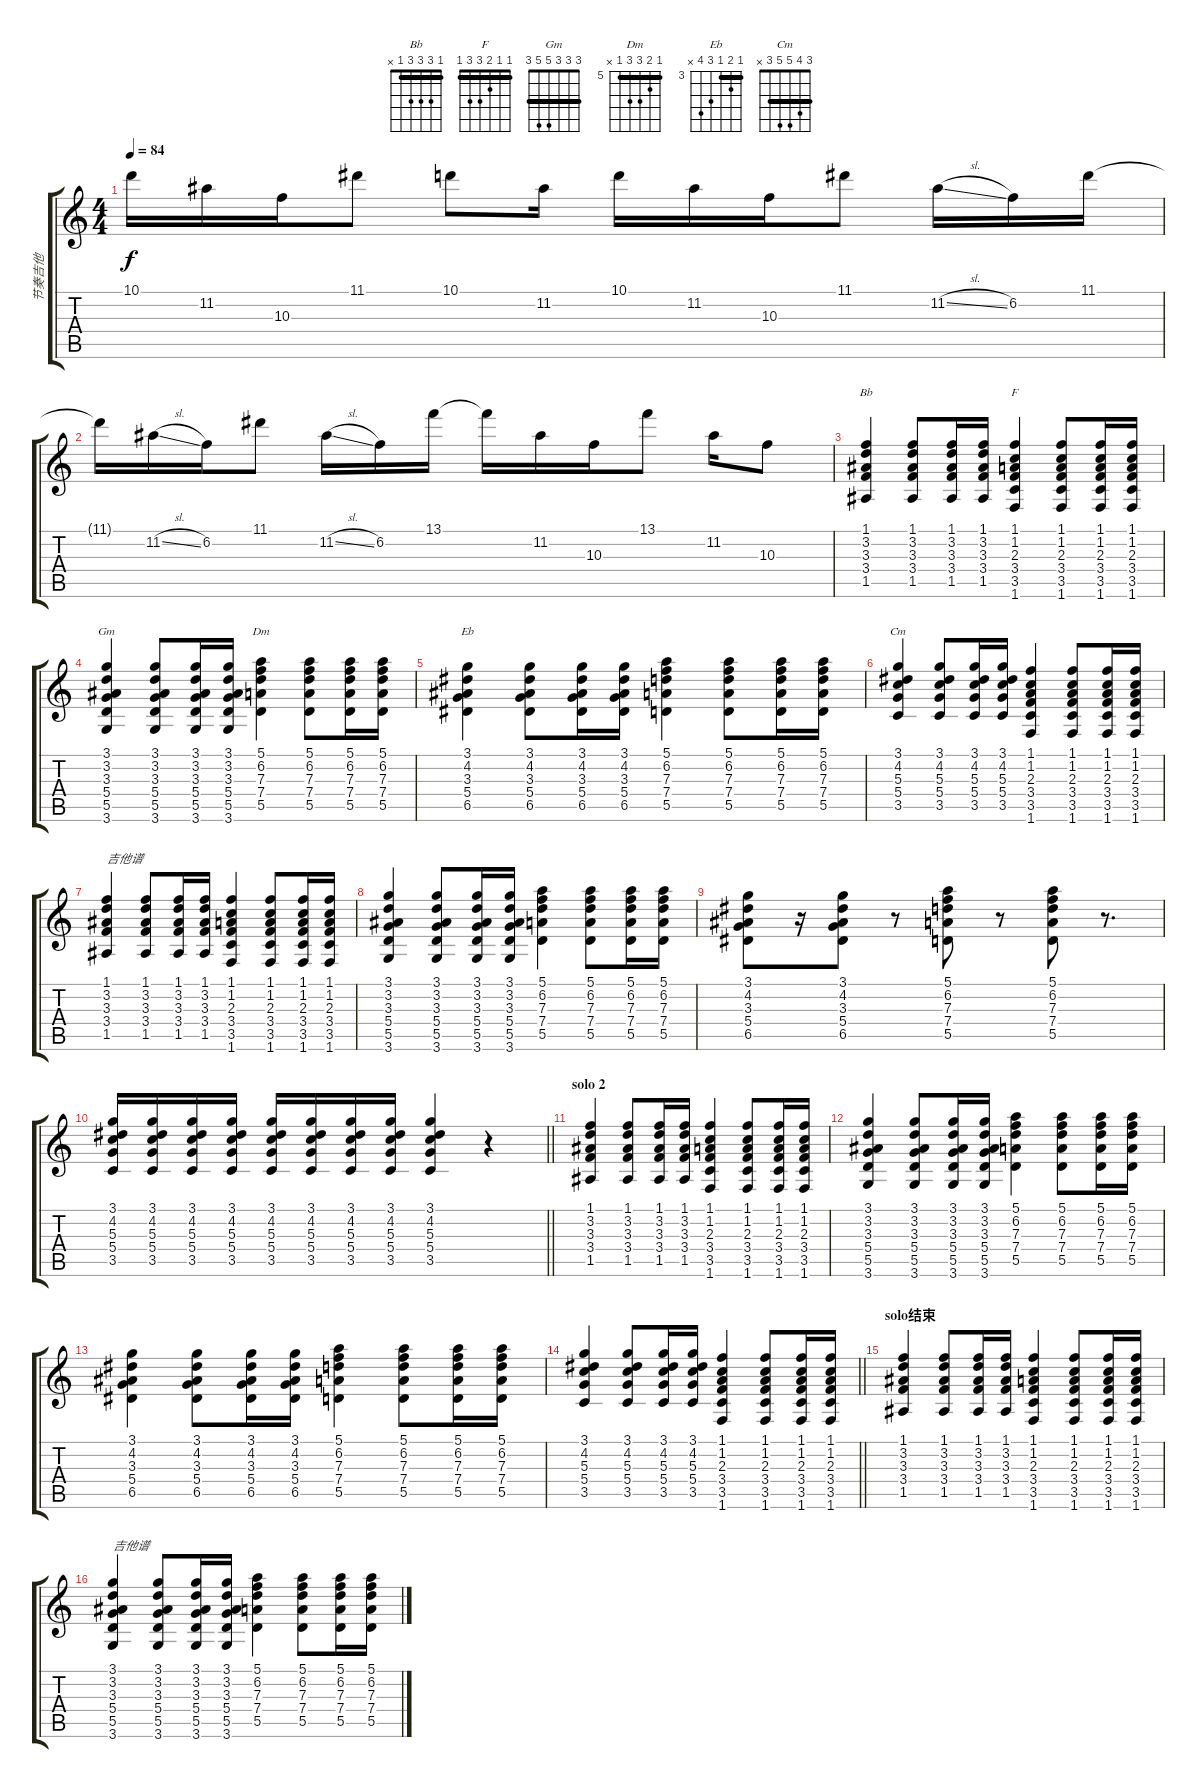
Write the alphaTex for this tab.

\track ("节奏吉他" "节奏吉他") {instrument acousticguitarsteel}
\staff {score tabs}
\tuning (E4 B3 G3 D3 A2 E2) {hide}
\chord ("Bb" 1 3 3 3 1 x) {barre 1}
\chord ("F" 1 1 2 3 3 1) {barre 1}
\chord ("Gm" 3 3 3 5 5 3) {barre 3}
\chord ("Dm" 5 6 7 7 5 x) {firstfret 5 barre 5}
\chord ("Eb" 3 4 3 5 6 x) {firstfret 3 barre 3}
\chord ("Cm" 3 4 5 5 3 x) {barre 3}
\ts (4 4)
\tempo 84
\clef g2
\ks c
10.1.16{dy f} 11.2.16 10.3.16 11.1.8 10.1.8 11.2.16 10.1.16 11.2.16 10.3.16 11.1.8 11.2{sl}.16 6.2.16 11.1.16 |
11.1{t}.16 11.2{sl}.16 6.2.16 11.1.8 11.2{sl}.16 6.2.16 13.1.16 13.1{t}.16 11.2.16 10.3.16 13.1.8 11.2.16 10.3.8 |
(1.1 3.2 3.3 3.4 1.5).4{ch "Bb" volume 10} (1.1 3.2 3.3 3.4 1.5).8 (1.1 3.2 3.3 3.4 1.5).16 (1.1 3.2 3.3 3.4 1.5).16 (1.1 1.2 2.3 3.4 3.5 1.6).4{ch "F"} (1.1 1.2 2.3 3.4 3.5 1.6).8 (1.1 1.2 2.3 3.4 3.5 1.6).16 (1.1 1.2 2.3 3.4 3.5 1.6).16 |
(3.1 3.2 3.3 5.4 5.5 3.6).4{ch "Gm"} (3.1 3.2 3.3 5.4 5.5 3.6).8 (3.1 3.2 3.3 5.4 5.5 3.6).16 (3.1 3.2 3.3 5.4 5.5 3.6).16 (5.1 6.2 7.3 7.4 5.5).4{ch "Dm"} (5.1 6.2 7.3 7.4 5.5).8 (5.1 6.2 7.3 7.4 5.5).16 (5.1 6.2 7.3 7.4 5.5).16 |
(3.1 4.2 3.3 5.4 6.5).4{ch "Eb"} (3.1 4.2 3.3 5.4 6.5).8 (3.1 4.2 3.3 5.4 6.5).16 (3.1 4.2 3.3 5.4 6.5).16 (5.1 6.2 7.3 7.4 5.5).4 (5.1 6.2 7.3 7.4 5.5).8 (5.1 6.2 7.3 7.4 5.5).16 (5.1 6.2 7.3 7.4 5.5).16 |
(3.1 4.2 5.3 5.4 3.5).4{ch "Cm"} (3.1 4.2 5.3 5.4 3.5).8 (3.1 4.2 5.3 5.4 3.5).16 (3.1 4.2 5.3 5.4 3.5).16 (1.1 1.2 2.3 3.4 3.5 1.6).4 (1.1 1.2 2.3 3.4 3.5 1.6).8 (1.1 1.2 2.3 3.4 3.5 1.6).16 (1.1 1.2 2.3 3.4 3.5 1.6).16 |
(1.1 3.2 3.3 3.4 1.5).4{txt "吉他谱"} (1.1 3.2 3.3 3.4 1.5).8 (1.1 3.2 3.3 3.4 1.5).16 (1.1 3.2 3.3 3.4 1.5).16 (1.1 1.2 2.3 3.4 3.5 1.6).4 (1.1 1.2 2.3 3.4 3.5 1.6).8 (1.1 1.2 2.3 3.4 3.5 1.6).16 (1.1 1.2 2.3 3.4 3.5 1.6).16 |
(3.1 3.2 3.3 5.4 5.5 3.6).4 (3.1 3.2 3.3 5.4 5.5 3.6).8 (3.1 3.2 3.3 5.4 5.5 3.6).16 (3.1 3.2 3.3 5.4 5.5 3.6).16 (5.1 6.2 7.3 7.4 5.5).4 (5.1 6.2 7.3 7.4 5.5).8 (5.1 6.2 7.3 7.4 5.5).16 (5.1 6.2 7.3 7.4 5.5).16 |
(3.1 4.2 3.3 5.4 6.5).8 r.16 (3.1 4.2 3.3 5.4 6.5).8 r.8 (5.1 6.2 7.3 7.4 5.5).8 r.8 (5.1 6.2 7.3 7.4 5.5).8 r.8{d} |
\barLineRight lightlight
(3.1 4.2 5.3 5.4 3.5).16 (3.1 4.2 5.3 5.4 3.5).16 (3.1 4.2 5.3 5.4 3.5).16 (3.1 4.2 5.3 5.4 3.5).16 (3.1 4.2 5.3 5.4 3.5).16 (3.1 4.2 5.3 5.4 3.5).16 (3.1 4.2 5.3 5.4 3.5).16 (3.1 4.2 5.3 5.4 3.5).16 (3.1 4.2 5.3 5.4 3.5).4 r.4 |
\section ("" "solo 2")
(1.1 3.2 3.3 3.4 1.5).4 (1.1 3.2 3.3 3.4 1.5).8 (1.1 3.2 3.3 3.4 1.5).16 (1.1 3.2 3.3 3.4 1.5).16 (1.1 1.2 2.3 3.4 3.5 1.6).4 (1.1 1.2 2.3 3.4 3.5 1.6).8 (1.1 1.2 2.3 3.4 3.5 1.6).16 (1.1 1.2 2.3 3.4 3.5 1.6).16 |
(3.1 3.2 3.3 5.4 5.5 3.6).4 (3.1 3.2 3.3 5.4 5.5 3.6).8 (3.1 3.2 3.3 5.4 5.5 3.6).16 (3.1 3.2 3.3 5.4 5.5 3.6).16 (5.1 6.2 7.3 7.4 5.5).4 (5.1 6.2 7.3 7.4 5.5).8 (5.1 6.2 7.3 7.4 5.5).16 (5.1 6.2 7.3 7.4 5.5).16 |
(3.1 4.2 3.3 5.4 6.5).4 (3.1 4.2 3.3 5.4 6.5).8 (3.1 4.2 3.3 5.4 6.5).16 (3.1 4.2 3.3 5.4 6.5).16 (5.1 6.2 7.3 7.4 5.5).4 (5.1 6.2 7.3 7.4 5.5).8 (5.1 6.2 7.3 7.4 5.5).16 (5.1 6.2 7.3 7.4 5.5).16 |
\barLineRight lightlight
(3.1 4.2 5.3 5.4 3.5).4 (3.1 4.2 5.3 5.4 3.5).8 (3.1 4.2 5.3 5.4 3.5).16 (3.1 4.2 5.3 5.4 3.5).16 (1.1 1.2 2.3 3.4 3.5 1.6).4 (1.1 1.2 2.3 3.4 3.5 1.6).8 (1.1 1.2 2.3 3.4 3.5 1.6).16 (1.1 1.2 2.3 3.4 3.5 1.6).16 |
\section ("" "solo结束")
(1.1 3.2 3.3 3.4 1.5).4 (1.1 3.2 3.3 3.4 1.5).8 (1.1 3.2 3.3 3.4 1.5).16 (1.1 3.2 3.3 3.4 1.5).16 (1.1 1.2 2.3 3.4 3.5 1.6).4 (1.1 1.2 2.3 3.4 3.5 1.6).8 (1.1 1.2 2.3 3.4 3.5 1.6).16 (1.1 1.2 2.3 3.4 3.5 1.6).16 |
(3.1 3.2 3.3 5.4 5.5 3.6).4{txt "吉他谱"} (3.1 3.2 3.3 5.4 5.5 3.6).8 (3.1 3.2 3.3 5.4 5.5 3.6).16 (3.1 3.2 3.3 5.4 5.5 3.6).16 (5.1 6.2 7.3 7.4 5.5).4 (5.1 6.2 7.3 7.4 5.5).8 (5.1 6.2 7.3 7.4 5.5).16 (5.1 6.2 7.3 7.4 5.5).16
